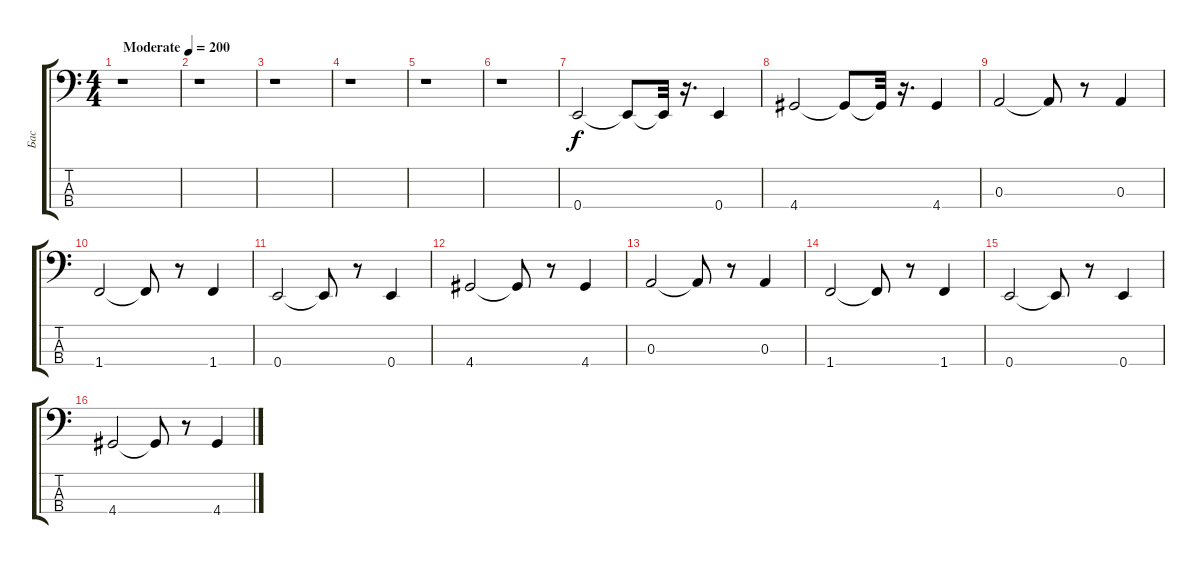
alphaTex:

\track ("Бас" "Бас") {instrument synthbass1}
\staff {score tabs}
\tuning (G2 D2 A1 E1) {hide}
\ts (4 4)
\tempo (200 "Moderate")
\clef f4
\ks c
r.1{dy f instrument synthbass1} |
r.1 |
r.1 |
r.1 |
r.1 |
r.1 |
0.4.2 0.4{t}.8 0.4{t}.32 r.16{d} 0.4.4 |
4.4.2 4.4{t}.8 4.4{t}.32 r.16{d} 4.4.4 |
0.3.2 0.3{t}.8 r.8 0.3.4 |
1.4.2 1.4{t}.8 r.8 1.4.4 |
0.4.2 0.4{t}.8 r.8 0.4.4 |
4.4.2 4.4{t}.8 r.8 4.4.4 |
0.3.2 0.3{t}.8 r.8 0.3.4 |
1.4.2 1.4{t}.8 r.8 1.4.4 |
0.4.2 0.4{t}.8 r.8 0.4.4 |
4.4.2 4.4{t}.8 r.8 4.4.4
